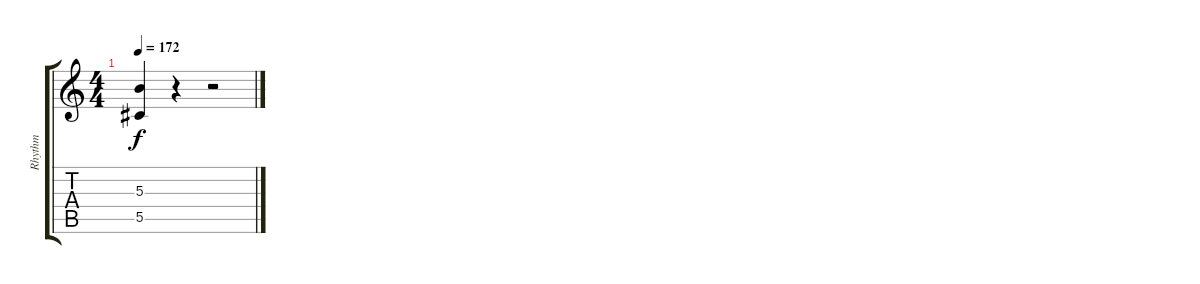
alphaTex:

\track ("Rhythm" "Rhythm") {instrument distortionguitar}
\staff {score tabs}
\tuning (Eb4 Bb3 Gb3 Db3 Ab2 Eb2) {hide}
\ts (4 4)
\tempo 172
\clef g2
\ks c
(5.3 5.5).4{dy f} r.4 r.2
